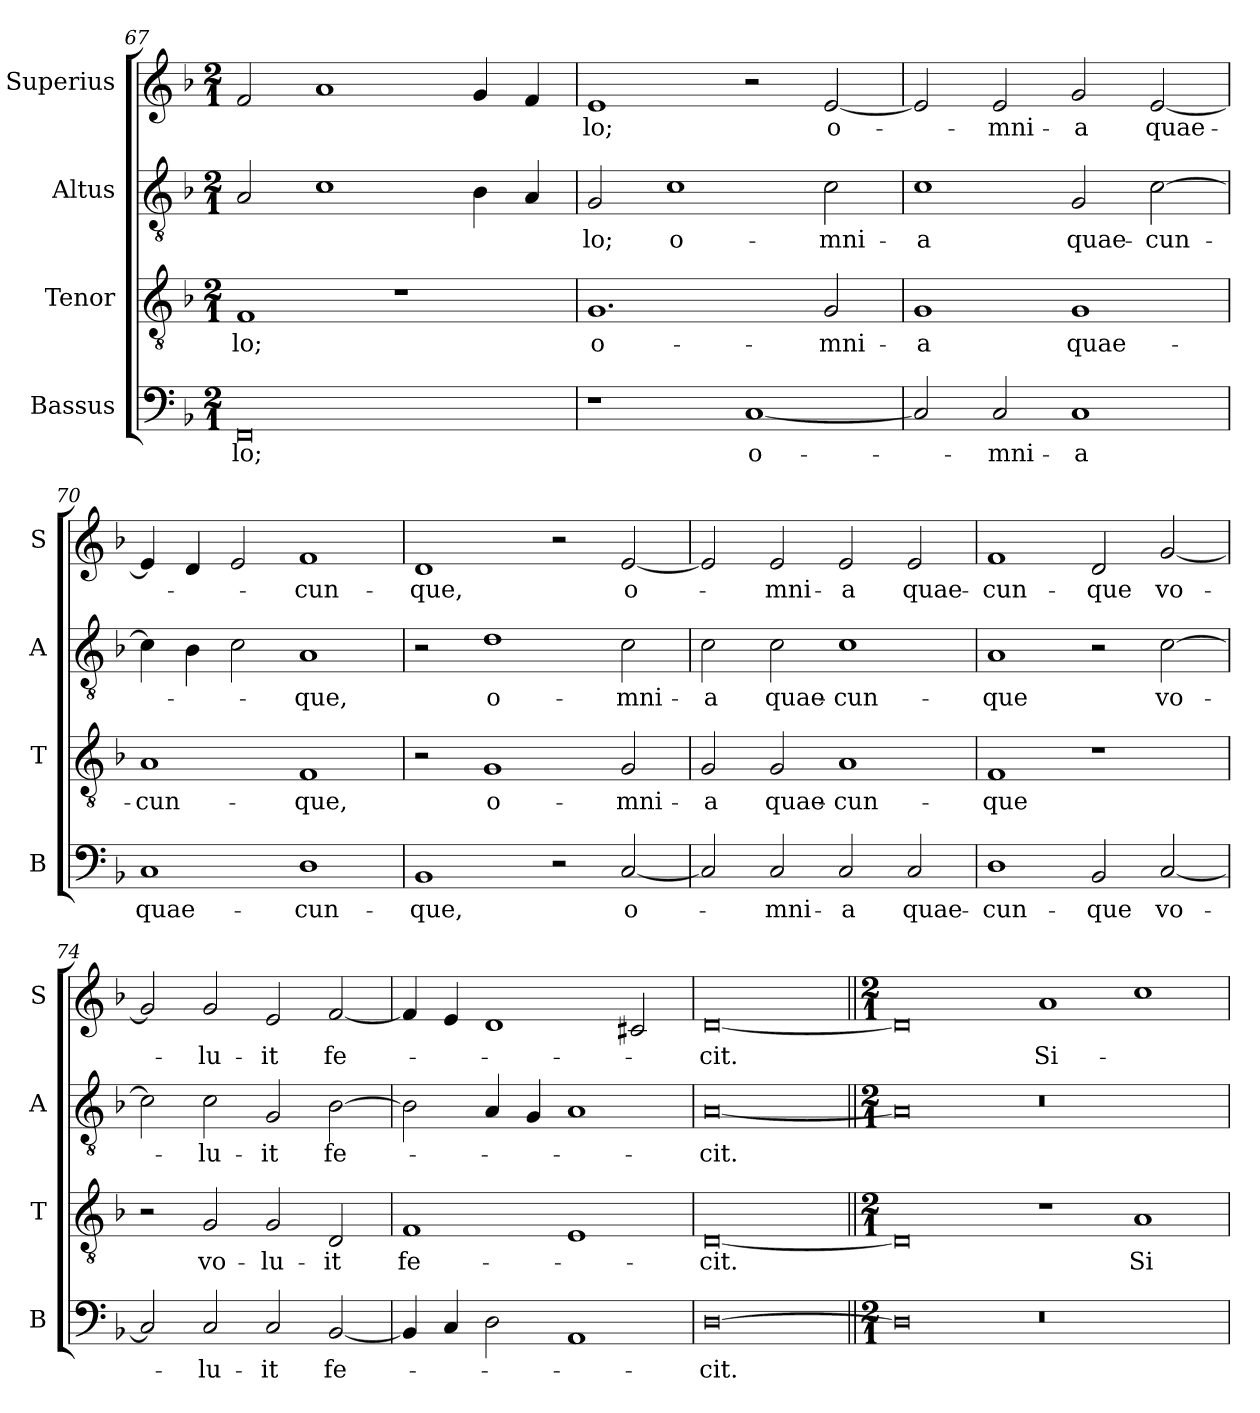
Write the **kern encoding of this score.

**kern	**text	**kern	**text	**kern	**text	**kern	**text
*part4	*part4	*part3	*part3	*part2	*part2	*part1	*part1
*staff4	*staff4	*staff3	*staff3	*staff2	*staff2	*staff1	*staff1
*I"Bassus	*	*I"Tenor	*	*I"Altus	*	*I"Superius	*
*I'B	*	*I'T	*	*I'A	*	*I'S	*
*clefF4	*	*clefGv2	*	*clefGv2	*	*clefG2	*
*k[b-]	*	*k[b-]	*	*k[b-]	*	*k[b-]	*
*F:	*	*F:	*	*F:	*	*F:	*
*M2/1	*	*M2/1	*	*M2/1	*	*M2/1	*
=67	=67	=67	=67	=67	=67	=67	=67
0FF	-lo;	1F	-lo;	2A	.	2f	.
.	.	.	.	1c	.	1a	.
.	.	1r	.	.	.	.	.
.	.	.	.	4B-	.	4g	.
.	.	.	.	4A	.	4f	.
=68	=68	=68	=68	=68	=68	=68	=68
1r	.	1.G	o-	2G	-lo;	1e	-lo;
.	.	.	.	1c	o-	.	.
[1C	o-	.	.	.	.	2r	.
.	.	2G	-mni-	2c	-mni-	[2e	o-
=69	=69	=69	=69	=69	=69	=69	=69
2C]	.	1G	-a	1c	-a	2e]	.
2C	-mni-	.	.	.	.	2e	-mni-
1C	-a	1G	quae-	2G	quae-	2g	-a
.	.	.	.	[2c	-cun-	[2e	quae-
=70	=70	=70	=70	=70	=70	=70	=70
1C	quae-	1A	-cun-	4c]	.	4e]	.
.	.	.	.	4B-	.	4d	.
.	.	.	.	2c	.	2e	.
1D	-cun-	1F	-que,	1A	-que,	1f	-cun-
=71	=71	=71	=71	=71	=71	=71	=71
1BB-	-que,	2r	.	2r	.	1d	-que,
.	.	1G	o-	1d	o-	.	.
2r	.	.	.	.	.	2r	.
[2C	o-	2G	-mni-	2c	-mni-	[2e	o-
=72	=72	=72	=72	=72	=72	=72	=72
2C]	.	2G	-a	2c	-a	2e]	.
2C	-mni-	2G	quae-	2c	quae-	2e	-mni-
2C	-a	1A	-cun-	1c	-cun-	2e	-a
2C	quae-	.	.	.	.	2e	quae-
=73	=73	=73	=73	=73	=73	=73	=73
1D	-cun-	1F	-que	1A	-que	1f	-cun-
2BB-	-que	1r	.	2r	.	2d	-que
[2C	vo-	.	.	[2c	vo-	[2g	vo-
=74	=74	=74	=74	=74	=74	=74	=74
2C]	.	2r	.	2c]	.	2g]	.
2C	-lu-	2G	vo-	2c	-lu-	2g	-lu-
2C	-it	2G	-lu-	2G	-it	2e	-it
[2BB-	fe-	2D	-it	[2B-	fe-	[2f	fe-
=75	=75	=75	=75	=75	=75	=75	=75
4BB-]	.	1F	fe-	2B-]	.	4f]	.
4C	.	.	.	.	.	4e	.
2D	.	.	.	4A	.	1d	.
.	.	.	.	4G	.	.	.
1AA	.	1E	.	1A	.	.	.
.	.	.	.	.	.	2c#X	.
=76	=76	=76	=76	=76	=76	=76	=76
[0D	-cit.	[0D	-cit.	[0A	-cit.	[0d	-cit.
=77||	=77||	=77||	=77||	=77||	=77||	=77||	=77||
*M2/1	*	*M2/1	*	*M2/1	*	*M2/1	*
0D]	.	0D]	.	0A]	.	0d]	.
0r	.	1r	.	0r	.	1a	Si-
.	.	1A	Si-	.	.	1cc	.
=	=	=	=	=	=	=	=
*-	*-	*-	*-	*-	*-	*-	*-
